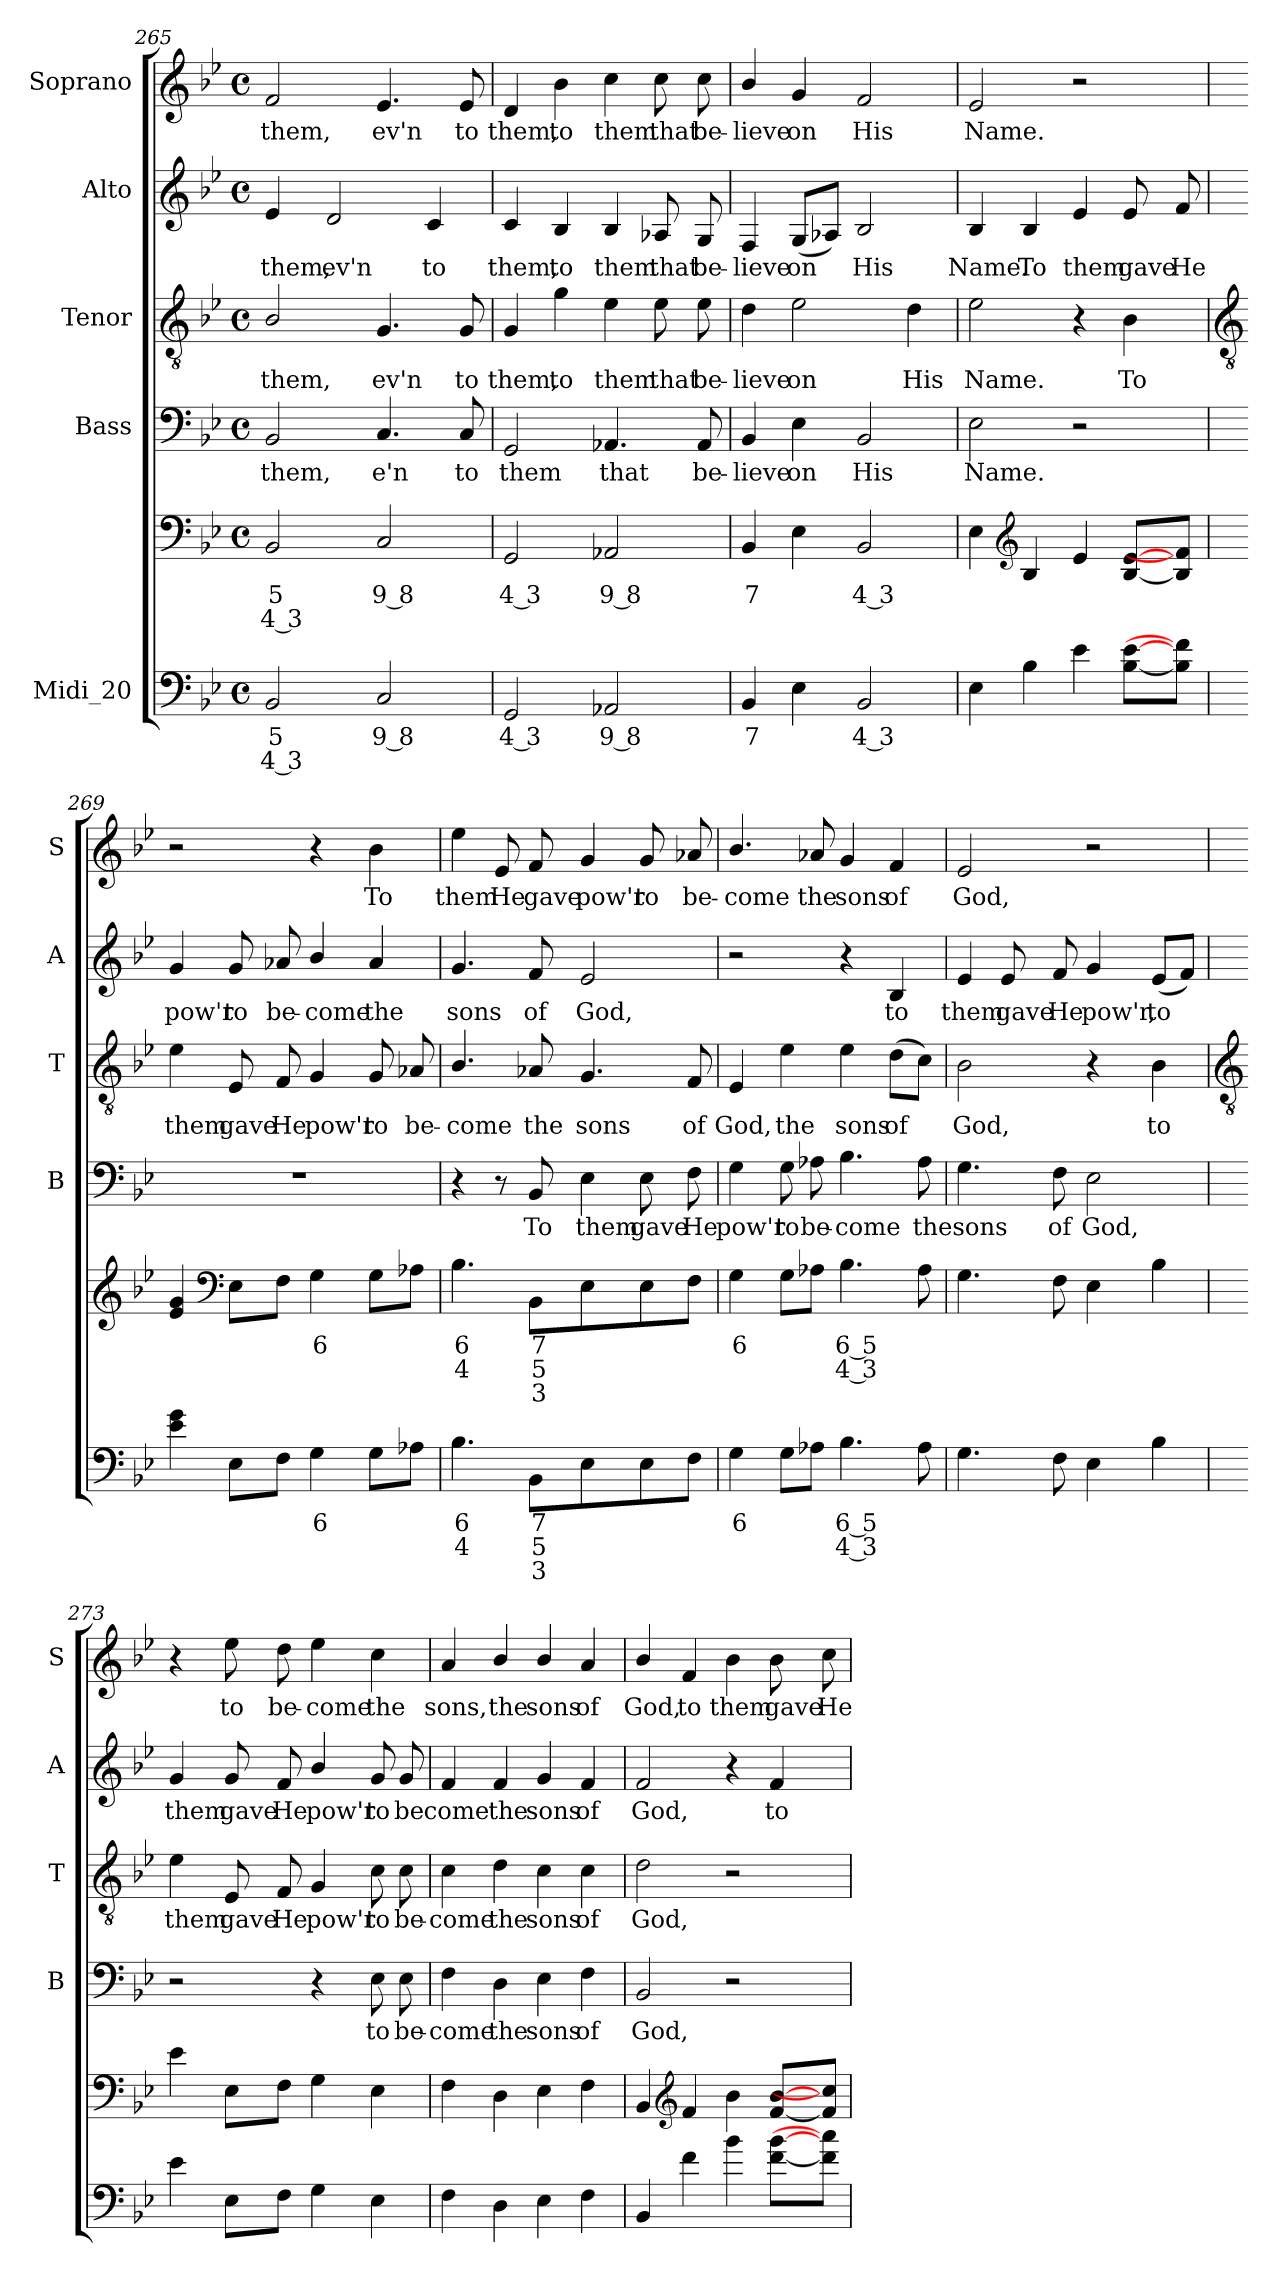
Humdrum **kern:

**kern	**text	**text	**text	**kern	**text	**text	**text	**kern	**text	**kern	**text	**kern	**text	**kern	**text
*part5	*part5	*part5	*part5	*part5	*part5	*part5	*part5	*part4	*part4	*part3	*part3	*part2	*part2	*part1	*part1
*staff6	*staff6	*staff6	*staff6	*staff5	*staff5	*staff5	*staff5	*staff4	*staff4	*staff3	*staff3	*staff2	*staff2	*staff1	*staff1
*I"Midi_20	*	*	*	*	*	*	*	*I"Bass	*	*I"Tenor	*	*I"Alto	*	*I"Soprano	*
*	*	*	*	*	*	*	*	*I'B	*	*I'T	*	*I'A	*	*I'S	*
!!LO:LB:g=z
*clefF4	*	*	*	*clefF4	*	*	*	*clefF4	*	*clefGv2	*	*clefG2	*	*clefG2	*
*k[b-e-]	*	*	*	*k[b-e-]	*	*	*	*k[b-e-]	*	*k[b-e-]	*	*k[b-e-]	*	*k[b-e-]	*
*B-:	*	*	*	*B-:	*	*	*	*B-:	*	*B-:	*	*B-:	*	*B-:	*
*M4/4	*	*	*	*M4/4	*	*	*	*M4/4	*	*M4/4	*	*M4/4	*	*M4/4	*
*met(c)	*	*	*	*met(c)	*	*	*	*met(c)	*	*met(c)	*	*met(c)	*	*met(c)	*
=265	=265	=265	=265	=265	=265	=265	=265	=265	=265	=265	=265	=265	=265	=265	=265
!	!LO:LY:b	!LO:LY:b	!	!	!LO:LY:b	!LO:LY:b	!	!	!LO:LY:b	!	!LO:LY:b	!	!LO:LY:b	!	!LO:LY:b
2BB-	5	4 3	.	2BB-	5	4 3	.	2BB-	them,	2B-/	them,	4e-	them,	2f	them,
!	!	!	!	!	!	!	!	!	!	!	!	!	!LO:LY:b	!	!
.	.	.	.	.	.	.	.	.	.	.	.	2d	ev'n	.	.
!	!LO:LY:b	!	!	!	!LO:LY:b	!	!	!	!LO:LY:b	!	!LO:LY:b	!	!	!	!LO:LY:b
2C	9 8	.	.	2C	9 8	.	.	4.C	e'n	4.G	ev'n	.	.	4.e-	ev'n
!	!	!	!	!	!	!	!	!	!	!	!	!	!LO:LY:b	!	!
.	.	.	.	.	.	.	.	.	.	.	.	4c	to	.	.
!	!	!	!	!	!	!	!	!	!LO:LY:b	!	!LO:LY:b	!	!	!	!LO:LY:b
.	.	.	.	.	.	.	.	8C	to	8G	to	.	.	8e-	to
=266	=266	=266	=266	=266	=266	=266	=266	=266	=266	=266	=266	=266	=266	=266	=266
!	!LO:LY:b	!	!	!	!LO:LY:b	!	!	!	!LO:LY:b	!	!LO:LY:b	!	!LO:LY:b	!	!LO:LY:b
2GG	4 3	.	.	2GG	4 3	.	.	2GG	them	4G	them,	4c	them,	4d	them,
!	!	!	!	!	!	!	!	!	!	!	!LO:LY:b	!	!LO:LY:b	!	!LO:LY:b
.	.	.	.	.	.	.	.	.	.	4g	to	4B-	to	4b-	to
!	!LO:LY:b	!	!	!	!LO:LY:b	!	!	!	!LO:LY:b	!	!LO:LY:b	!	!LO:LY:b	!	!LO:LY:b
2AA-X	9 8	.	.	2AA-X	9 8	.	.	4.AA-X	that	4e-	them	4B-	them	4cc	them
!	!	!	!	!	!	!	!	!	!	!	!LO:LY:b	!	!LO:LY:b	!	!LO:LY:b
.	.	.	.	.	.	.	.	.	.	8e-	that	8A-X	that	8cc	that
!	!	!	!	!	!	!	!	!	!LO:LY:b	!	!LO:LY:b	!	!LO:LY:b	!	!LO:LY:b
.	.	.	.	.	.	.	.	8AA-	be-	8e-	be-	8G	be-	8cc	be-
=267	=267	=267	=267	=267	=267	=267	=267	=267	=267	=267	=267	=267	=267	=267	=267
!	!LO:LY:b	!	!	!	!LO:LY:b	!	!	!	!LO:LY:b	!	!LO:LY:b	!	!LO:LY:b	!	!LO:LY:b
4BB-	7	.	.	4BB-	7	.	.	4BB-	-lieve	4d	-lieve	4F	-lieve	4b-/	-lieve
!	!	!	!	!	!	!	!	!	!LO:LY:b	!	!LO:LY:b	!	!LO:LY:b	!	!LO:LY:b
4E-	.	.	.	4E-	.	.	.	4E-	on	2e-	on	(<8GL	on	4g	on
.	.	.	.	.	.	.	.	.	.	.	.	8A-XJ)	.	.	.
!	!LO:LY:b	!	!	!	!LO:LY:b	!	!	!	!LO:LY:b	!	!	!	!LO:LY:b	!	!LO:LY:b
2BB-	4 3	.	.	2BB-	4 3	.	.	2BB-	His	.	.	2B-	His	2f	His
!	!	!	!	!	!	!	!	!	!	!	!LO:LY:b	!	!	!	!
.	.	.	.	.	.	.	.	.	.	4d	His	.	.	.	.
=268	=268	=268	=268	=268	=268	=268	=268	=268	=268	=268	=268	=268	=268	=268	=268
!	!	!	!	!	!	!	!	!	!LO:LY:b	!	!LO:LY:b	!	!LO:LY:b	!	!LO:LY:b
4E-	.	.	.	4E-	.	.	.	2E-	Name.	2e-	Name.	4B-	Name.	2e-	Name.
*	*	*	*	*clefG2	*	*	*	*	*	*	*	*	*	*	*
!	!	!	!	!	!	!	!	!	!	!	!	!	!LO:LY:b	!	!
4B-	.	.	.	4B-	.	.	.	.	.	.	.	4B-	To	.	.
!	!	!	!	!	!	!	!	!	!	!	!	!	!LO:LY:b	!	!
4e-	.	.	.	4e-	.	.	.	2r	.	4r	.	4e-	them	2r	.
!	!	!	!	!	!	!	!	!	!	!	!LO:LY:b	!	!LO:LY:b	!	!
[8B- [8e-L	.	.	.	[8B- [8e-L	.	.	.	.	.	4B-	To	8e-	gave	.	.
!	!	!	!	!	!	!	!	!	!	!	!	!	!LO:LY:b	!	!
8B-] 8f]J	.	.	.	8B-] 8f]J	.	.	.	.	.	.	.	8f	He	.	.
!!LO:LB:g=z
=269	=269	=269	=269	=269	=269	=269	=269	=269	=269	=269	=269	=269	=269	=269	=269
*	*	*	*	*	*	*	*	*	*	*clefGv2	*	*	*	*	*
!	!	!	!	!	!	!	!	!	!	!	!LO:LY:b	!	!LO:LY:b	!	!
4e- 4g	.	.	.	4e- 4g	.	.	.	1r	.	4e-	them	4g	pow'r	2r	.
*	*	*	*	*clefF4	*	*	*	*	*	*	*	*	*	*	*
!	!	!	!	!	!	!	!	!	!	!	!LO:LY:b	!	!LO:LY:b	!	!
8E-L	.	.	.	8E-L	.	.	.	.	.	8E-	gave	8g	to	.	.
!	!	!	!	!	!	!	!	!	!	!	!LO:LY:b	!	!LO:LY:b	!	!
8FJ	.	.	.	8FJ	.	.	.	.	.	8F	He	8a-X	be-	.	.
!	!LO:LY:b	!	!	!	!LO:LY:b	!	!	!	!	!	!LO:LY:b	!	!LO:LY:b	!	!
4G	6	.	.	4G	6	.	.	.	.	4G	pow'r	4b-/	-come	4r	.
!	!	!	!	!	!	!	!	!	!	!	!LO:LY:b	!	!LO:LY:b	!	!LO:LY:b
8GL	.	.	.	8GL	.	.	.	.	.	8G	to	4a-	the	4b-	To
!	!	!	!	!	!	!	!	!	!	!	!LO:LY:b	!	!	!	!
8A-XJ	.	.	.	8A-XJ	.	.	.	.	.	8A-X	be-	.	.	.	.
=270	=270	=270	=270	=270	=270	=270	=270	=270	=270	=270	=270	=270	=270	=270	=270
!	!LO:LY:b	!LO:LY:b	!	!	!LO:LY:b	!LO:LY:b	!	!	!	!	!LO:LY:b	!	!LO:LY:b	!	!LO:LY:b
4.B-	6	4	.	4.B-	6	4	.	4r	.	4.B-/	-come	4.g	sons	4ee-	them
!	!	!	!	!	!	!	!	!	!	!	!	!	!	!	!LO:LY:b
.	.	.	.	.	.	.	.	8r	.	.	.	.	.	8e-	He
!	!LO:LY:b	!LO:LY:b	!LO:LY:b	!	!LO:LY:b	!LO:LY:b	!LO:LY:b	!	!LO:LY:b	!	!LO:LY:b	!	!LO:LY:b	!	!LO:LY:b
8BB-L	7	5	3	8BB-L	7	5	3	8BB-	To	8A-X	the	8f	of	8f	gave
!	!	!	!	!	!	!	!	!	!LO:LY:b	!	!LO:LY:b	!	!LO:LY:b	!	!LO:LY:b
4E-	.	.	.	4E-	.	.	.	4E-	them	4.G	sons	2e-	God,	4g	pow'r
!	!	!	!	!	!	!	!	!	!LO:LY:b	!	!	!	!	!	!LO:LY:b
8E-	.	.	.	8E-	.	.	.	8E-	gave	.	.	.	.	8g	to
!	!	!	!	!	!	!	!	!	!LO:LY:b	!	!LO:LY:b	!	!	!	!LO:LY:b
8FJ	.	.	.	8FJ	.	.	.	8F	He	8F	of	.	.	8a-X	be-
=271	=271	=271	=271	=271	=271	=271	=271	=271	=271	=271	=271	=271	=271	=271	=271
!	!LO:LY:b	!	!	!	!LO:LY:b	!	!	!	!LO:LY:b	!	!LO:LY:b	!	!	!	!LO:LY:b
4G	6	.	.	4G	6	.	.	4G	pow'r	4E-	God,	2r	.	4.b-/	-come
!	!	!	!	!	!	!	!	!	!LO:LY:b	!	!LO:LY:b	!	!	!	!
8GL	.	.	.	8GL	.	.	.	8G	to	4e-	the	.	.	.	.
!	!	!	!	!	!	!	!	!	!LO:LY:b	!	!	!	!	!	!LO:LY:b
8A-XJ	.	.	.	8A-XJ	.	.	.	8A-X	be-	.	.	.	.	8a-X	the
!	!LO:LY:b	!LO:LY:b	!	!	!LO:LY:b	!LO:LY:b	!	!	!LO:LY:b	!	!LO:LY:b	!	!	!	!LO:LY:b
4.B-	6 5	4 3	.	4.B-	6 5	4 3	.	4.B-	-come	4e-	sons	4r	.	4g	sons
!	!	!	!	!	!	!	!	!	!	!	!LO:LY:b	!	!LO:LY:b	!	!LO:LY:b
.	.	.	.	.	.	.	.	.	.	(>8dL	of	4B-	to	4f	of
!	!	!	!	!	!	!	!	!	!LO:LY:b	!	!	!	!	!	!
8A-	.	.	.	8A-	.	.	.	8A-	the	8cJ)	.	.	.	.	.
=272	=272	=272	=272	=272	=272	=272	=272	=272	=272	=272	=272	=272	=272	=272	=272
!	!	!	!	!	!	!	!	!	!LO:LY:b	!	!LO:LY:b	!	!LO:LY:b	!	!LO:LY:b
4.G	.	.	.	4.G	.	.	.	4.G	sons	2B-	God,	4e-	them	2e-	God,
!	!	!	!	!	!	!	!	!	!	!	!	!	!LO:LY:b	!	!
.	.	.	.	.	.	.	.	.	.	.	.	8e-	gave	.	.
!	!	!	!	!	!	!	!	!	!LO:LY:b	!	!	!	!LO:LY:b	!	!
8F	.	.	.	8F	.	.	.	8F	of	.	.	8f	He	.	.
!	!	!	!	!	!	!	!	!	!LO:LY:b	!	!	!	!LO:LY:b	!	!
4E-	.	.	.	4E-	.	.	.	2E-	God,	4r	.	4g	pow'r,	2r	.
!	!	!	!	!	!	!	!	!	!	!	!LO:LY:b	!	!LO:LY:b	!	!
4B-	.	.	.	4B-	.	.	.	.	.	4B-	to	(<8e-L	to	.	.
.	.	.	.	.	.	.	.	.	.	.	.	8fJ)	.	.	.
!!LO:LB:g=z
=273	=273	=273	=273	=273	=273	=273	=273	=273	=273	=273	=273	=273	=273	=273	=273
*	*	*	*	*	*	*	*	*	*	*clefGv2	*	*	*	*	*
!	!	!	!	!	!	!	!	!	!	!	!LO:LY:b	!	!LO:LY:b	!	!
4e-	.	.	.	4e-	.	.	.	2r	.	4e-	them	4g	them	4r	.
!	!	!	!	!	!	!	!	!	!	!	!LO:LY:b	!	!LO:LY:b	!	!LO:LY:b
8E-L	.	.	.	8E-L	.	.	.	.	.	8E-	gave	8g	gave	8ee-	to
!	!	!	!	!	!	!	!	!	!	!	!LO:LY:b	!	!LO:LY:b	!	!LO:LY:b
8FJ	.	.	.	8FJ	.	.	.	.	.	8F	He	8f	He	8dd	be-
!	!	!	!	!	!	!	!	!	!	!	!LO:LY:b	!	!LO:LY:b	!	!LO:LY:b
4G	.	.	.	4G	.	.	.	4r	.	4G	pow'r	4b-/	pow'r	4ee-	-come
!	!	!	!	!	!	!	!	!	!LO:LY:b	!	!LO:LY:b	!	!LO:LY:b	!	!LO:LY:b
4E-	.	.	.	4E-	.	.	.	8E-	to	8c	to	8g	to	4cc	the
!	!	!	!	!	!	!	!	!	!LO:LY:b	!	!LO:LY:b	!	!LO:LY:b	!	!
.	.	.	.	.	.	.	.	8E-	be-	8c	be-	8g	be	.	.
=274	=274	=274	=274	=274	=274	=274	=274	=274	=274	=274	=274	=274	=274	=274	=274
!	!	!	!	!	!	!	!	!	!LO:LY:b	!	!LO:LY:b	!	!LO:LY:b	!	!LO:LY:b
4F	.	.	.	4F	.	.	.	4F	-come	4c	-come	4f	come	4a	sons,
!	!	!	!	!	!	!	!	!	!LO:LY:b	!	!LO:LY:b	!	!LO:LY:b	!	!LO:LY:b
4D	.	.	.	4D	.	.	.	4D	the	4d	the	4f	the	4b-/	the
!	!	!	!	!	!	!	!	!	!LO:LY:b	!	!LO:LY:b	!	!LO:LY:b	!	!LO:LY:b
4E-	.	.	.	4E-	.	.	.	4E-	sons	4c	sons	4g	sons	4b-/	sons
!	!	!	!	!	!	!	!	!	!LO:LY:b	!	!LO:LY:b	!	!LO:LY:b	!	!LO:LY:b
4F	.	.	.	4F	.	.	.	4F	of	4c	of	4f	of	4a	of
=275	=275	=275	=275	=275	=275	=275	=275	=275	=275	=275	=275	=275	=275	=275	=275
!	!	!	!	!	!	!	!	!	!LO:LY:b	!	!LO:LY:b	!	!LO:LY:b	!	!LO:LY:b
4BB-	.	.	.	4BB-	.	.	.	2BB-	God,	2d	God,	2f	God,	4b-/	God,
*	*	*	*	*clefG2	*	*	*	*	*	*	*	*	*	*	*
!	!	!	!	!	!	!	!	!	!	!	!	!	!	!	!LO:LY:b
4f	.	.	.	4f	.	.	.	.	.	.	.	.	.	4f	to
!	!	!	!	!	!	!	!	!	!	!	!	!	!	!	!LO:LY:b
4b-	.	.	.	4b-	.	.	.	2r	.	2r	.	4r	.	4b-	them
!	!	!	!	!	!	!	!	!	!	!	!	!	!LO:LY:b	!	!LO:LY:b
[8f [8b-L	.	.	.	[8f [8b-L	.	.	.	.	.	.	.	4f	to	8b-	gave
!	!	!	!	!	!	!	!	!	!	!	!	!	!	!	!LO:LY:b
8f] 8cc]J	.	.	.	8f] 8cc]J	.	.	.	.	.	.	.	.	.	8cc	He
=	=	=	=	=	=	=	=	=	=	=	=	=	=	=	=
*-	*-	*-	*-	*-	*-	*-	*-	*-	*-	*-	*-	*-	*-	*-	*-
